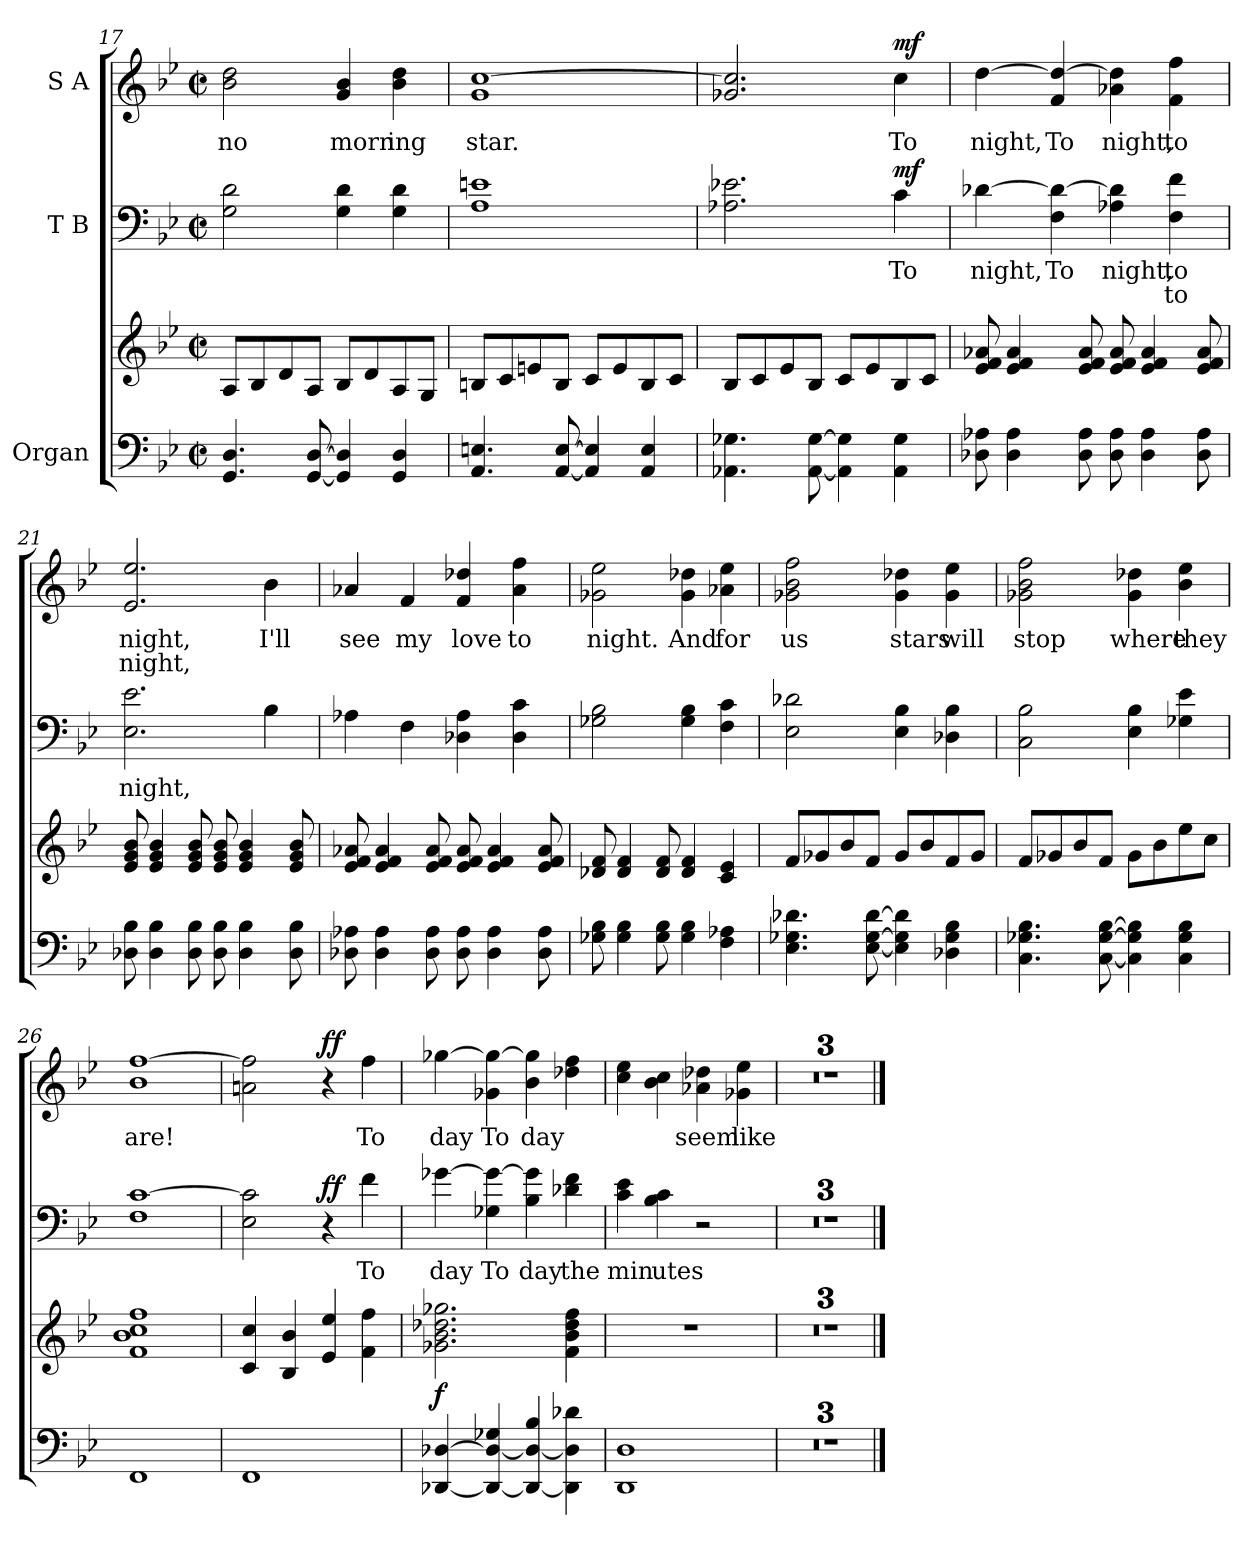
**kern	**kern	**dynam	**kern	**text	**text	**dynam	**kern	**text	**text	**dynam
*part3	*part3	*part3	*part2	*part2	*part2	*part2	*part1	*part1	*part1	*part1
*staff4	*staff3	*staff3/4	*staff2	*staff2	*staff2	*staff2	*staff1	*staff1	*staff1	*staff1
*I"Organ	*	*	*I"T B	*	*	*	*I"S A	*	*	*
*clefF4	*clefG2	*	*clefF4	*	*	*	*clefG2	*	*	*
*k[b-e-]	*k[b-e-]	*	*k[b-e-]	*	*	*	*k[b-e-]	*	*	*
*M2/2	*M2/2	*	*M2/2	*	*	*	*M2/2	*	*	*
*met(c|)	*met(c|)	*	*met(c|)	*	*	*	*met(c|)	*	*	*
=17	=17	=17	=17	=17	=17	=17	=17	=17	=17	=17
4.GG/ 4.D/	8A/L	.	2G\ 2d\	.	.	.	2b-\ 2dd\	no	.	.
.	8B-/	.	.	.	.	.	.	.	.	.
.	8d/	.	.	.	.	.	.	.	.	.
[8GG/ [8D/	8A/J	.	.	.	.	.	.	.	.	.
4GG/] 4D/]	8B-/L	.	4G\ 4d\	.	.	.	4g/ 4b-/	morn	.	.
.	8d/	.	.	.	.	.	.	.	.	.
4GG/ 4D/	8A/	.	4G\ 4d\	.	.	.	4b-\ 4dd\	ing	.	.
.	8G/J	.	.	.	.	.	.	.	.	.
!!LO:LB:g=z
=18	=18	=18	=18	=18	=18	=18	=18	=18	=18	=18
4.AA/ 4.En/	8Bn/L	.	1A 1en	.	.	.	1g [1cc	star.	.	.
.	8c/	.	.	.	.	.	.	.	.	.
.	8en/	.	.	.	.	.	.	.	.	.
[8AA/ [8E/	8B/J	.	.	.	.	.	.	.	.	.
4AA/] 4E/]	8c/L	.	.	.	.	.	.	.	.	.
.	8e/	.	.	.	.	.	.	.	.	.
4AA/ 4E/	8B/	.	.	.	.	.	.	.	.	.
.	8c/J	.	.	.	.	.	.	.	.	.
=19	=19	=19	=19	=19	=19	=19	=19	=19	=19	=19
4.AA-X\ 4.G-X\	8B-/L	.	2.A-X\ 2.e-X\	.	.	.	2.g-X/ 2.cc/]	.	.	.
.	8c/	.	.	.	.	.	.	.	.	.
.	8e-/	.	.	.	.	.	.	.	.	.
[8AA-\ [8G-\	8B-/J	.	.	.	.	.	.	.	.	.
4AA-\] 4G-\]	8c/L	.	.	.	.	.	.	.	.	.
.	8e-/	.	.	.	.	.	.	.	.	.
!	!	!	!	!	!	!LO:DY:a	!	!	!	!LO:DY:a
4AA-\ 4G-\	8B-/	.	4c\	To	.	mf	4cc\	To	.	mf
.	8c/J	.	.	.	.	.	.	.	.	.
=20	=20	=20	=20	=20	=20	=20	=20	=20	=20	=20
8D-X\ 8A-X\	8e-/ 8f/ 8a-X/	.	[4d-X\	night,	.	.	[4dd\	night,	.	.
4D-\ 4A-\	4e-/ 4f/ 4a-/	.	.	.	.	.	.	.	.	.
.	.	.	4F\ 4d-\_	To	.	.	4f/ 4dd/_	To	.	.
8D-\ 8A-\	8e-/ 8f/ 8a-/	.	.	.	.	.	.	.	.	.
8D-\ 8A-\	8e-/ 8f/ 8a-/	.	4A-X\ 4d-\]	night,	.	.	4a-X\ 4dd\]	night,	.	.
4D-\ 4A-\	4e-/ 4f/ 4a-/	.	.	.	.	.	.	.	.	.
.	.	.	4F\ 4f\	to	to	.	4f\ 4ff\	to	.	.
8D-\ 8A-\	8e-/ 8f/ 8a-/	.	.	.	.	.	.	.	.	.
=21	=21	=21	=21	=21	=21	=21	=21	=21	=21	=21
8D-X\ 8B-\	8e-/ 8g/ 8b-/	.	2.E-\ 2.e-\	night,	.	.	2.e-/ 2.ee-/	night,	night,	.
4D-\ 4B-\	4e-/ 4g/ 4b-/	.	.	.	.	.	.	.	.	.
8D-\ 8B-\	8e-/ 8g/ 8b-/	.	.	.	.	.	.	.	.	.
8D-\ 8B-\	8e-/ 8g/ 8b-/	.	.	.	.	.	.	.	.	.
4D-\ 4B-\	4e-/ 4g/ 4b-/	.	.	.	.	.	.	.	.	.
.	.	.	4B-\	.	.	.	4b-\	I'll	.	.
8D-\ 8B-\	8e-/ 8g/ 8b-/	.	.	.	.	.	.	.	.	.
!!LO:LB:g=z
=22	=22	=22	=22	=22	=22	=22	=22	=22	=22	=22
8D-X\ 8A-X\	8e-/ 8f/ 8a-X/	.	4A-X\	.	.	.	4a-X/	see	.	.
4D-\ 4A-\	4e-/ 4f/ 4a-/	.	.	.	.	.	.	.	.	.
.	.	.	4F\	.	.	.	4f/	my	.	.
8D-\ 8A-\	8e-/ 8f/ 8a-/	.	.	.	.	.	.	.	.	.
8D-\ 8A-\	8e-/ 8f/ 8a-/	.	4D-X\ 4A-\	.	.	.	4f/ 4dd-X/	love	.	.
4D-\ 4A-\	4e-/ 4f/ 4a-/	.	.	.	.	.	.	.	.	.
.	.	.	4D-\ 4c\	.	.	.	4a-\ 4ff\	to	.	.
8D-\ 8A-\	8e-/ 8f/ 8a-/	.	.	.	.	.	.	.	.	.
=23	=23	=23	=23	=23	=23	=23	=23	=23	=23	=23
8G-X\ 8B-\	8d-X/ 8f/	.	2G-X\ 2B-\	.	.	.	2g-X\ 2ee-\	night.	.	.
4G-\ 4B-\	4d-/ 4f/	.	.	.	.	.	.	.	.	.
8G-\ 8B-\	8d-/ 8f/	.	.	.	.	.	.	.	.	.
4G-\ 4B-\	4d-/ 4f/	.	4G-\ 4B-\	.	.	.	4g-\ 4dd-X\	And	.	.
4F\ 4A-X\	4c/ 4e-/	.	4F\ 4c\	.	.	.	4a-X\ 4ee-\	for	.	.
=24	=24	=24	=24	=24	=24	=24	=24	=24	=24	=24
4.E-\ 4.G-X\ 4.d-X\	8f/L	.	2E-\ 2d-X\	.	.	.	2g-X\ 2b-\ 2ff\	us	.	.
.	8g-X/	.	.	.	.	.	.	.	.	.
.	8b-/	.	.	.	.	.	.	.	.	.
[8E-\ [8G-\ [8d-\	8f/J	.	.	.	.	.	.	.	.	.
4E-\] 4G-\] 4d-\]	8g-/L	.	4E-\ 4B-\	.	.	.	4g-\ 4dd-X\	stars	.	.
.	8b-/	.	.	.	.	.	.	.	.	.
4D-X\ 4G-\ 4B-\	8f/	.	4D-X\ 4B-\	.	.	.	4g-\ 4ee-\	will	.	.
.	8g-/J	.	.	.	.	.	.	.	.	.
=25	=25	=25	=25	=25	=25	=25	=25	=25	=25	=25
4.C\ 4.G-X\ 4.B-\	8f/L	.	2C\ 2B-\	.	.	.	2g-X\ 2b-\ 2ff\	stop	.	.
.	8g-X/	.	.	.	.	.	.	.	.	.
.	8b-/	.	.	.	.	.	.	.	.	.
[8C\ [8G-\ [8B-\	8f/J	.	.	.	.	.	.	.	.	.
4C\] 4G-\] 4B-\]	8g-\L	.	4E-\ 4B-\	.	.	.	4g-\ 4dd-X\	where	.	.
.	8b-\	.	.	.	.	.	.	.	.	.
4C\ 4G-\ 4B-\	8ee-\	.	4G-X\ 4e-\	.	.	.	4b-\ 4ee-\	they	.	.
.	8cc\J	.	.	.	.	.	.	.	.	.
!!LO:PB:g=z
=26	=26	=26	=26	=26	=26	=26	=26	=26	=26	=26
1FF	1f 1b- 1cc 1ff	.	1F [1c	.	.	.	1b- [1ff	are!	.	.
=27	=27	=27	=27	=27	=27	=27	=27	=27	=27	=27
1FF	4c/ 4cc/	.	2E-\ 2c\]	.	.	.	2an\ 2ff\]	.	.	.
.	4B-/ 4b-/	.	.	.	.	.	.	.	.	.
!	!	!	!	!	!	!LO:DY:a	!	!	!	!LO:DY:a
.	4e-/ 4ee-/	.	4r	.	.	ff	4r	.	.	ff
.	4f\ 4ff\	.	4f\	To	.	.	4ff\	To	.	.
=28	=28	=28	=28	=28	=28	=28	=28	=28	=28	=28
!	!	!LO:DY:b	!	!	!	!	!	!	!	!
[4DD-X/ [4D-X/	2.g-X\ 2.b-\ 2.dd-X\ 2.gg-X\	f	[4g-X\	day	.	.	[4gg-X\	day	.	.
4DD-/_ 4D-/_ 4G-X/	.	.	4G-X\ 4g-\_	To	.	.	4g-X\ 4gg-\_	To	.	.
4DD-/_ 4D-/_ 4B-/	.	.	4B-\ 4g-\]	day	.	.	4b-\ 4gg-\]	day	.	.
4DD-\] 4D-\] 4d-X\	4f\ 4b-\ 4dd-\ 4ff\	.	4d-X\ 4f\	the	.	.	4dd-X\ 4ff\	.	.	.
=29	=29	=29	=29	=29	=29	=29	=29	=29	=29	=29
1DD 1D	1r	.	4c\ 4e-\	min	.	.	4cc\ 4ee-\	.	.	.
.	.	.	4B-\ 4c\	utes	.	.	4b-\ 4cc\	.	.	.
.	.	.	2r	.	.	.	4a-X\ 4dd-X\	seem	.	.
.	.	.	.	.	.	.	4g-X\ 4ee-\	like	.	.
=30	=30	=30	=30	=30	=30	=30	=30	=30	=30	=30
1r	1r	.	1r	.	.	.	1r	.	.	.
=31	=31	=31	=31	=31	=31	=31	=31	=31	=31	=31
1r	1r	.	1r	.	.	.	1r	.	.	.
=32	=32	=32	=32	=32	=32	=32	=32	=32	=32	=32
1r	1r	.	1r	.	.	.	1r	.	.	.
==	==	==	==	==	==	==	==	==	==	==
*-	*-	*-	*-	*-	*-	*-	*-	*-	*-	*-
